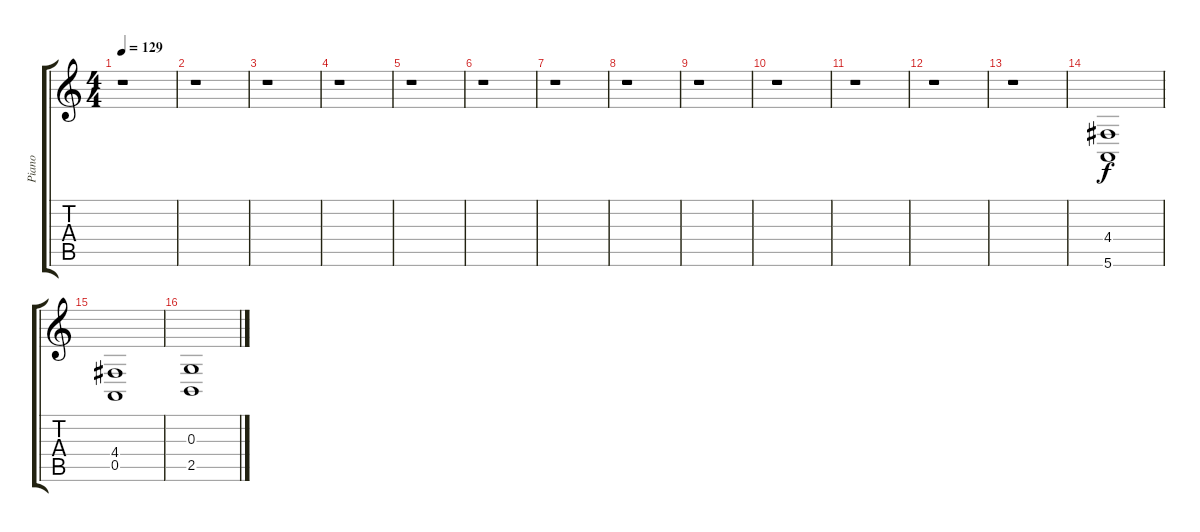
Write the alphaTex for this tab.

\track ("Piano" "Piano") {instrument acousticgrandpiano}
\staff {score tabs}
\tuning (E4 B3 G3 D3 A2 E2) {hide}
\ts (4 4)
\tempo 129
\clef g2
\ks c
r.1{dy f instrument acousticgrandpiano} |
r.1 |
r.1 |
r.1 |
r.1 |
r.1 |
r.1 |
r.1 |
r.1 |
r.1 |
r.1 |
r.1 |
r.1 |
(4.4 5.6).1 |
(4.4 0.5).1 |
(0.3 2.5).1
